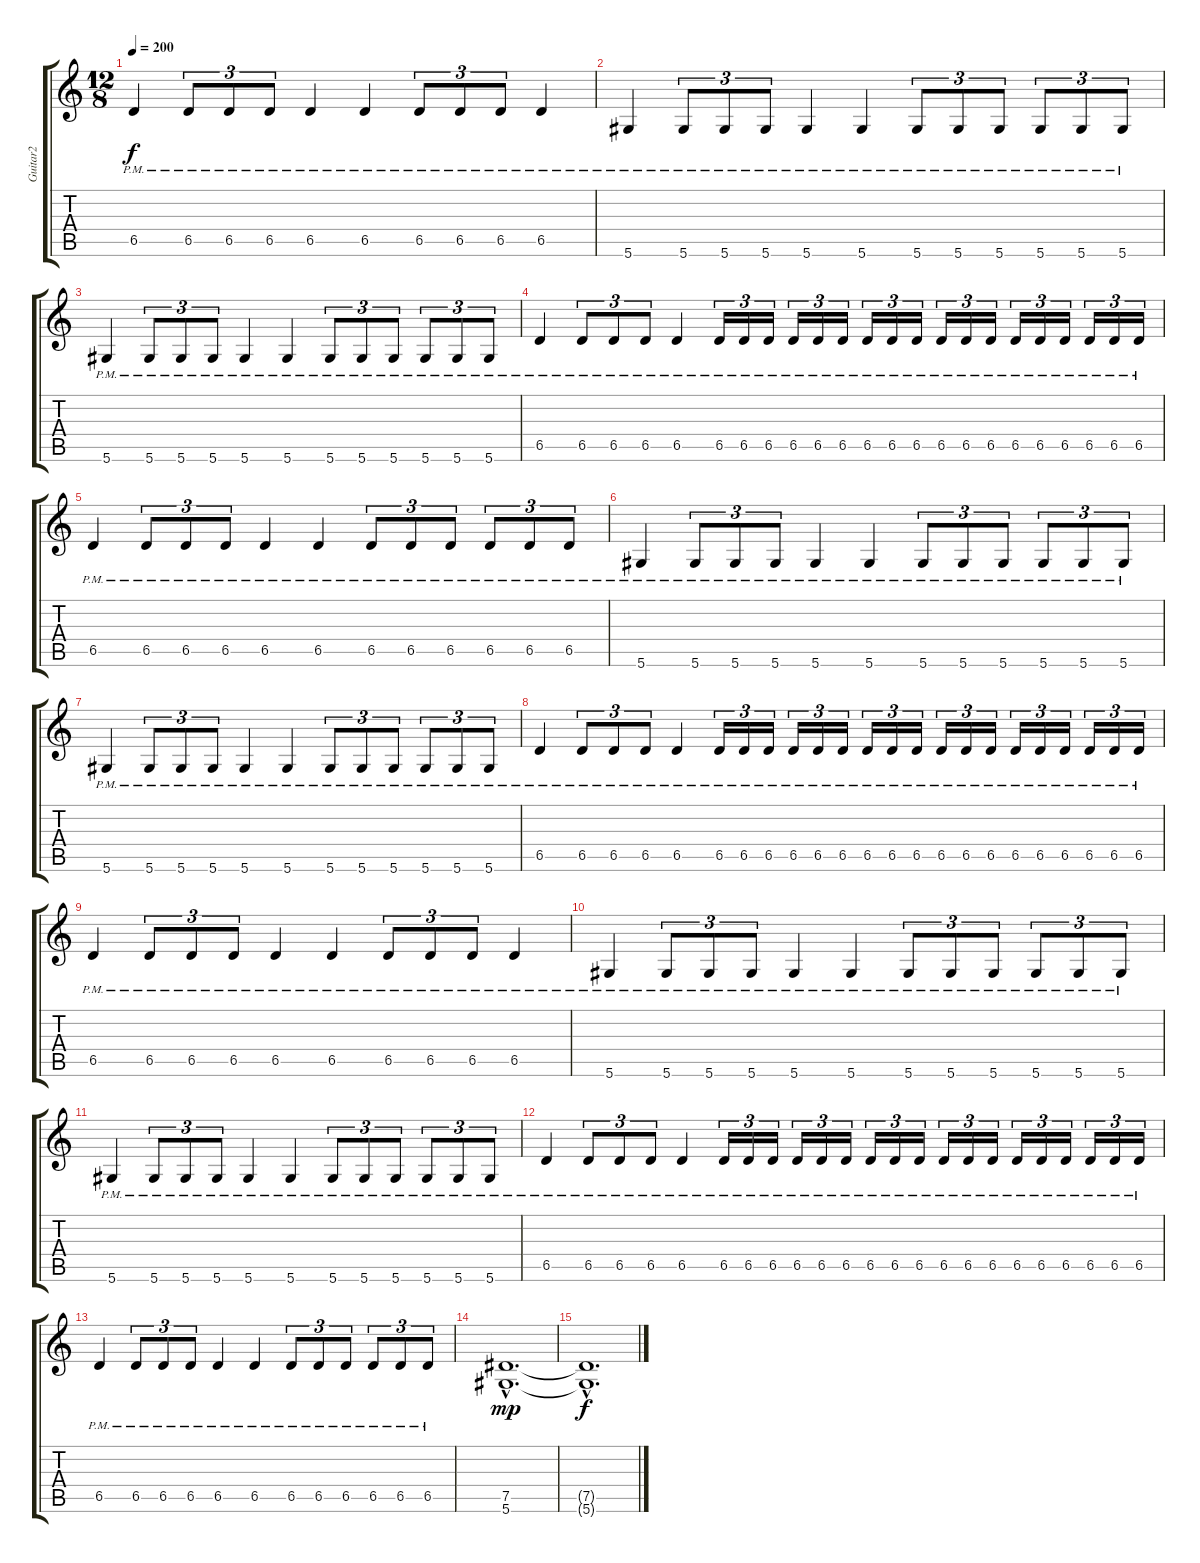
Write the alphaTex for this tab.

\track ("Guitar2" "Guitar2") {instrument overdrivenguitar}
\staff {score tabs}
\tuning (Eb4 Bb3 Gb3 Db3 Ab2 Eb2) {hide}
\ts (12 8)
\tempo 200
\clef g2
\ks c
6.5{pm}.4{dy f} 6.5{pm}.8{tu (3 2)} 6.5{pm}.8{tu (3 2)} 6.5{pm}.8{tu (3 2)} 6.5{pm}.4 6.5{pm}.4 6.5{pm}.8{tu (3 2)} 6.5{pm}.8{tu (3 2)} 6.5{pm}.8{tu (3 2)} 6.5{pm}.4 |
5.6{pm}.4 5.6{pm}.8{tu (3 2)} 5.6{pm}.8{tu (3 2)} 5.6{pm}.8{tu (3 2)} 5.6{pm}.4 5.6{pm}.4 5.6{pm}.8{tu (3 2)} 5.6{pm}.8{tu (3 2)} 5.6{pm}.8{tu (3 2)} 5.6{pm}.8{tu (3 2)} 5.6{pm}.8{tu (3 2)} 5.6{pm}.8{tu (3 2)} |
5.6{pm}.4 5.6{pm}.8{tu (3 2)} 5.6{pm}.8{tu (3 2)} 5.6{pm}.8{tu (3 2)} 5.6{pm}.4 5.6{pm}.4 5.6{pm}.8{tu (3 2)} 5.6{pm}.8{tu (3 2)} 5.6{pm}.8{tu (3 2)} 5.6{pm}.8{tu (3 2)} 5.6{pm}.8{tu (3 2)} 5.6{pm}.8{tu (3 2)} |
6.5{pm}.4 6.5{pm}.8{tu (3 2)} 6.5{pm}.8{tu (3 2)} 6.5{pm}.8{tu (3 2)} 6.5{pm}.4 6.5{pm}.16{tu (3 2)} 6.5{pm}.16{tu (3 2)} 6.5{pm}.16{tu (3 2)} 6.5{pm}.16{tu (3 2)} 6.5{pm}.16{tu (3 2)} 6.5{pm}.16{tu (3 2)} 6.5{pm}.16{tu (3 2)} 6.5{pm}.16{tu (3 2)} 6.5{pm}.16{tu (3 2)} 6.5{pm}.16{tu (3 2)} 6.5{pm}.16{tu (3 2)} 6.5{pm}.16{tu (3 2)} 6.5{pm}.16{tu (3 2)} 6.5{pm}.16{tu (3 2)} 6.5{pm}.16{tu (3 2)} 6.5{pm}.16{tu (3 2)} 6.5{pm}.16{tu (3 2)} 6.5{pm}.16{tu (3 2)} |
6.5{pm}.4 6.5{pm}.8{tu (3 2)} 6.5{pm}.8{tu (3 2)} 6.5{pm}.8{tu (3 2)} 6.5{pm}.4 6.5{pm}.4 6.5{pm}.8{tu (3 2)} 6.5{pm}.8{tu (3 2)} 6.5{pm}.8{tu (3 2)} 6.5{pm}.8{tu (3 2)} 6.5{pm}.8{tu (3 2)} 6.5{pm}.8{tu (3 2)} |
5.6{pm}.4 5.6{pm}.8{tu (3 2)} 5.6{pm}.8{tu (3 2)} 5.6{pm}.8{tu (3 2)} 5.6{pm}.4 5.6{pm}.4 5.6{pm}.8{tu (3 2)} 5.6{pm}.8{tu (3 2)} 5.6{pm}.8{tu (3 2)} 5.6{pm}.8{tu (3 2)} 5.6{pm}.8{tu (3 2)} 5.6{pm}.8{tu (3 2)} |
5.6{pm}.4 5.6{pm}.8{tu (3 2)} 5.6{pm}.8{tu (3 2)} 5.6{pm}.8{tu (3 2)} 5.6{pm}.4 5.6{pm}.4 5.6{pm}.8{tu (3 2)} 5.6{pm}.8{tu (3 2)} 5.6{pm}.8{tu (3 2)} 5.6{pm}.8{tu (3 2)} 5.6{pm}.8{tu (3 2)} 5.6{pm}.8{tu (3 2)} |
6.5{pm}.4 6.5{pm}.8{tu (3 2)} 6.5{pm}.8{tu (3 2)} 6.5{pm}.8{tu (3 2)} 6.5{pm}.4 6.5{pm}.16{tu (3 2)} 6.5{pm}.16{tu (3 2)} 6.5{pm}.16{tu (3 2)} 6.5{pm}.16{tu (3 2)} 6.5{pm}.16{tu (3 2)} 6.5{pm}.16{tu (3 2)} 6.5{pm}.16{tu (3 2)} 6.5{pm}.16{tu (3 2)} 6.5{pm}.16{tu (3 2)} 6.5{pm}.16{tu (3 2)} 6.5{pm}.16{tu (3 2)} 6.5{pm}.16{tu (3 2)} 6.5{pm}.16{tu (3 2)} 6.5{pm}.16{tu (3 2)} 6.5{pm}.16{tu (3 2)} 6.5{pm}.16{tu (3 2)} 6.5{pm}.16{tu (3 2)} 6.5{pm}.16{tu (3 2)} |
6.5{pm}.4 6.5{pm}.8{tu (3 2)} 6.5{pm}.8{tu (3 2)} 6.5{pm}.8{tu (3 2)} 6.5{pm}.4 6.5{pm}.4 6.5{pm}.8{tu (3 2)} 6.5{pm}.8{tu (3 2)} 6.5{pm}.8{tu (3 2)} 6.5{pm}.4 |
5.6{pm}.4 5.6{pm}.8{tu (3 2)} 5.6{pm}.8{tu (3 2)} 5.6{pm}.8{tu (3 2)} 5.6{pm}.4 5.6{pm}.4 5.6{pm}.8{tu (3 2)} 5.6{pm}.8{tu (3 2)} 5.6{pm}.8{tu (3 2)} 5.6{pm}.8{tu (3 2)} 5.6{pm}.8{tu (3 2)} 5.6{pm}.8{tu (3 2)} |
5.6{pm}.4 5.6{pm}.8{tu (3 2)} 5.6{pm}.8{tu (3 2)} 5.6{pm}.8{tu (3 2)} 5.6{pm}.4 5.6{pm}.4 5.6{pm}.8{tu (3 2)} 5.6{pm}.8{tu (3 2)} 5.6{pm}.8{tu (3 2)} 5.6{pm}.8{tu (3 2)} 5.6{pm}.8{tu (3 2)} 5.6{pm}.8{tu (3 2)} |
6.5{pm}.4 6.5{pm}.8{tu (3 2)} 6.5{pm}.8{tu (3 2)} 6.5{pm}.8{tu (3 2)} 6.5{pm}.4 6.5{pm}.16{tu (3 2)} 6.5{pm}.16{tu (3 2)} 6.5{pm}.16{tu (3 2)} 6.5{pm}.16{tu (3 2)} 6.5{pm}.16{tu (3 2)} 6.5{pm}.16{tu (3 2)} 6.5{pm}.16{tu (3 2)} 6.5{pm}.16{tu (3 2)} 6.5{pm}.16{tu (3 2)} 6.5{pm}.16{tu (3 2)} 6.5{pm}.16{tu (3 2)} 6.5{pm}.16{tu (3 2)} 6.5{pm}.16{tu (3 2)} 6.5{pm}.16{tu (3 2)} 6.5{pm}.16{tu (3 2)} 6.5{pm}.16{tu (3 2)} 6.5{pm}.16{tu (3 2)} 6.5{pm}.16{tu (3 2)} |
6.5{pm}.4 6.5{pm}.8{tu (3 2)} 6.5{pm}.8{tu (3 2)} 6.5{pm}.8{tu (3 2)} 6.5{pm}.4 6.5{pm}.4 6.5{pm}.8{tu (3 2)} 6.5{pm}.8{tu (3 2)} 6.5{pm}.8{tu (3 2)} 6.5{pm}.8{tu (3 2)} 6.5{pm}.8{tu (3 2)} 6.5{pm}.8{tu (3 2)} |
(7.5{hac} 5.6{hac}).1{d dy mp} |
(7.5{hac t} 5.6{hac t}).1{d dy f}
